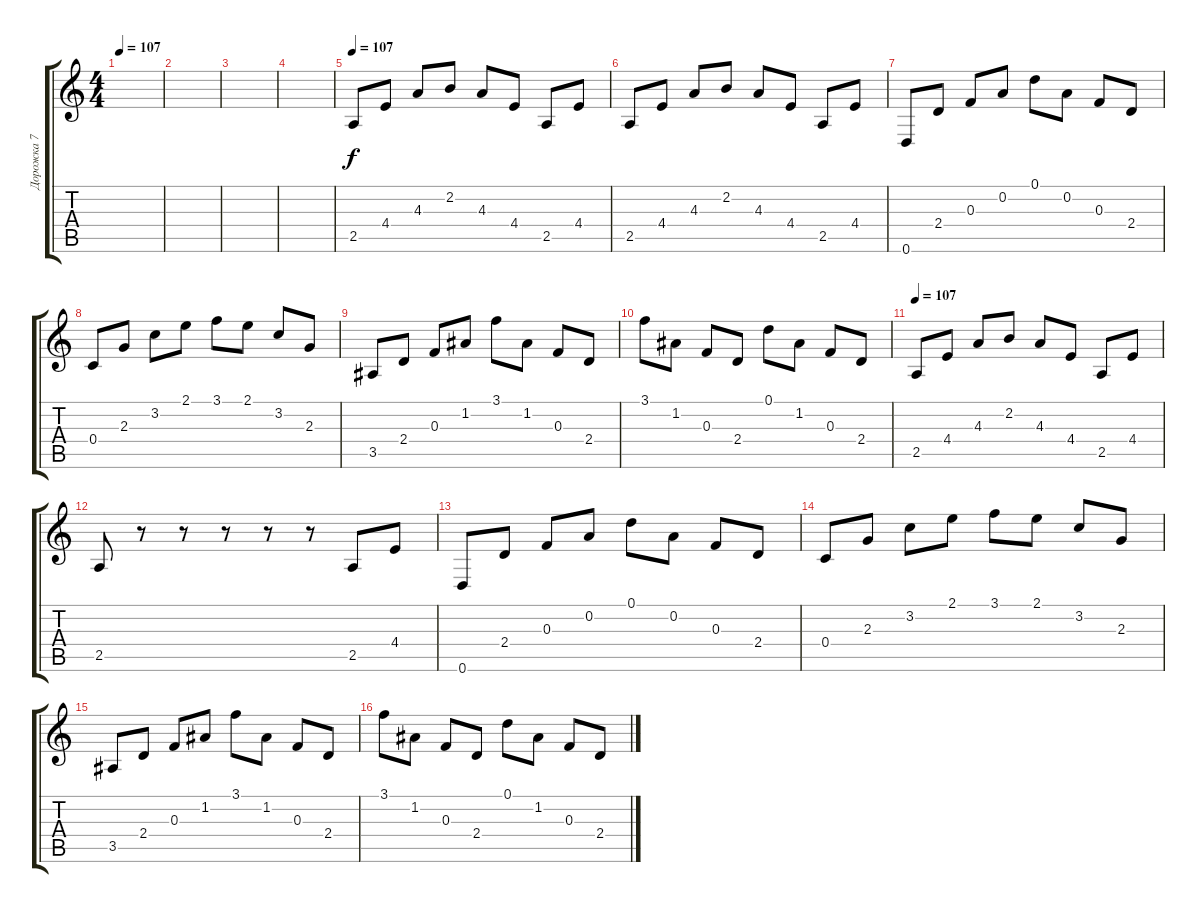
\track ("Дорожка 7" "Дорожка 7") {instrument acousticguitarsteel}
\staff {score tabs}
\tuning (D4 A3 F3 C3 G2 D2) {hide}
\ts (4 4)
\tempo 107
\clef g2
\ks c
|
|
|
|
\tempo 107
2.5.8 4.4.8 4.3.8 2.2.8 4.3.8 4.4.8 2.5.8 4.4.8 |
2.5.8 4.4.8 4.3.8 2.2.8 4.3.8 4.4.8 2.5.8 4.4.8 |
0.6.8 2.4.8 0.3.8 0.2.8 0.1.8 0.2.8 0.3.8 2.4.8 |
0.4.8 2.3.8 3.2.8 2.1.8 3.1.8 2.1.8 3.2.8 2.3.8 |
3.5.8 2.4.8 0.3.8 1.2.8 3.1.8 1.2.8 0.3.8 2.4.8 |
3.1.8 1.2.8 0.3.8 2.4.8 0.1.8 1.2.8 0.3.8 2.4.8 |
\tempo 107
2.5.8 4.4.8 4.3.8 2.2.8 4.3.8 4.4.8 2.5.8 4.4.8 |
2.5.8 r.8 r.8 r.8 r.8 r.8 2.5.8 4.4.8 |
0.6.8 2.4.8 0.3.8 0.2.8 0.1.8 0.2.8 0.3.8 2.4.8 |
0.4.8 2.3.8 3.2.8 2.1.8 3.1.8 2.1.8 3.2.8 2.3.8 |
3.5.8 2.4.8 0.3.8 1.2.8 3.1.8 1.2.8 0.3.8 2.4.8 |
3.1.8 1.2.8 0.3.8 2.4.8 0.1.8 1.2.8 0.3.8 2.4.8
